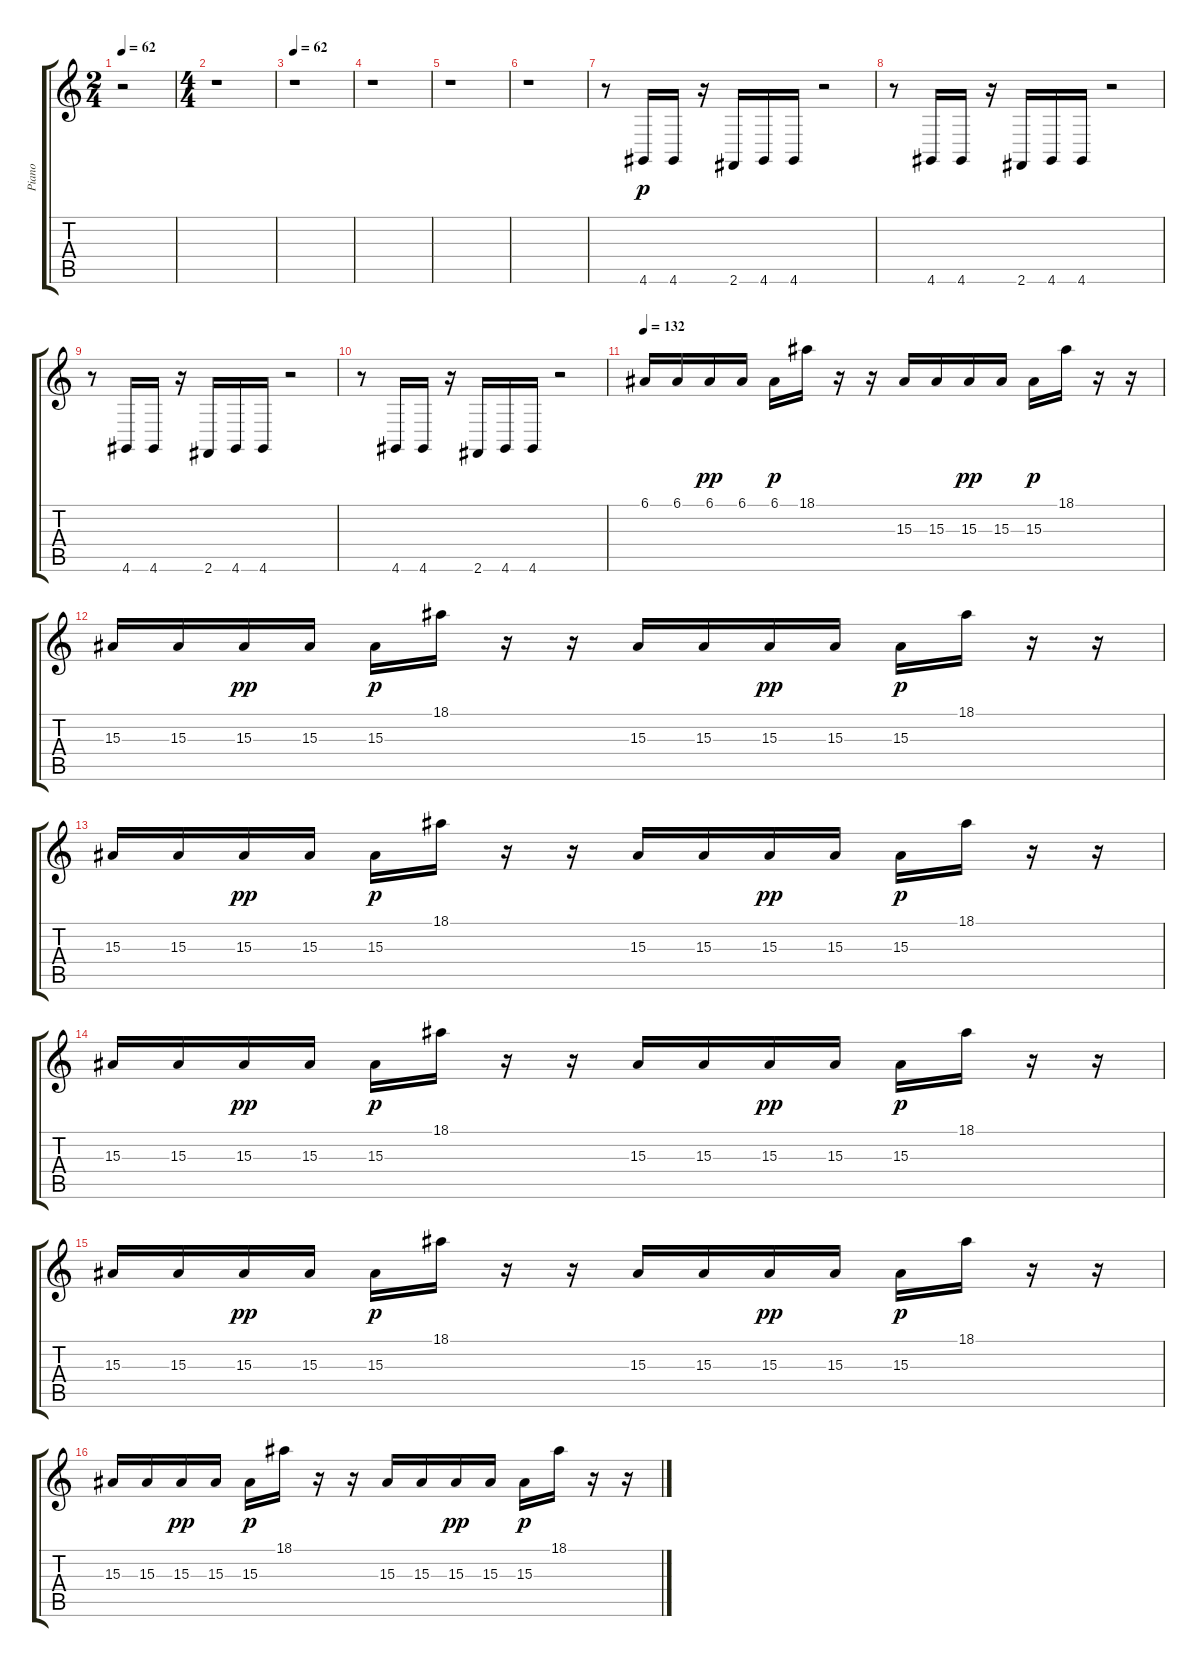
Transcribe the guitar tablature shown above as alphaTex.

\track ("Piano" "Piano") {instrument acousticgrandpiano}
\staff {score tabs}
\tuning (E4 B3 G3 D3 A2 E2) {hide}
\ts (2 4)
\tempo 62
\clef g2
\ks c
r.2{dy p instrument acousticgrandpiano} |
\ts (4 4)
r.1 |
\tempo 62
r.1 |
r.1 |
r.1 |
r.1 |
r.8 4.6.16 4.6.16 r.16 2.6.16 4.6.16 4.6.16 r.2 |
r.8 4.6.16 4.6.16 r.16 2.6.16 4.6.16 4.6.16 r.2 |
r.8 4.6.16 4.6.16 r.16 2.6.16 4.6.16 4.6.16 r.2 |
r.8 4.6.16 4.6.16 r.16 2.6.16 4.6.16 4.6.16 r.2 |
\tempo 132
6.1.16 6.1.16 6.1.16{dy pp} 6.1.16 6.1.16{dy p} 18.1.16 r.16 r.16 15.3.16 15.3.16 15.3.16{dy pp} 15.3.16 15.3.16{dy p} 18.1.16 r.16 r.16 |
15.3.16 15.3.16 15.3.16{dy pp} 15.3.16 15.3.16{dy p} 18.1.16 r.16 r.16 15.3.16 15.3.16 15.3.16{dy pp} 15.3.16 15.3.16{dy p} 18.1.16 r.16 r.16 |
15.3.16 15.3.16 15.3.16{dy pp} 15.3.16 15.3.16{dy p} 18.1.16 r.16 r.16 15.3.16 15.3.16 15.3.16{dy pp} 15.3.16 15.3.16{dy p} 18.1.16 r.16 r.16 |
15.3.16 15.3.16 15.3.16{dy pp} 15.3.16 15.3.16{dy p} 18.1.16 r.16 r.16 15.3.16 15.3.16 15.3.16{dy pp} 15.3.16 15.3.16{dy p} 18.1.16 r.16 r.16 |
15.3.16 15.3.16 15.3.16{dy pp} 15.3.16 15.3.16{dy p} 18.1.16 r.16 r.16 15.3.16 15.3.16 15.3.16{dy pp} 15.3.16 15.3.16{dy p} 18.1.16 r.16 r.16 |
15.3.16 15.3.16 15.3.16{dy pp} 15.3.16 15.3.16{dy p} 18.1.16 r.16 r.16 15.3.16 15.3.16 15.3.16{dy pp} 15.3.16 15.3.16{dy p} 18.1.16 r.16 r.16
